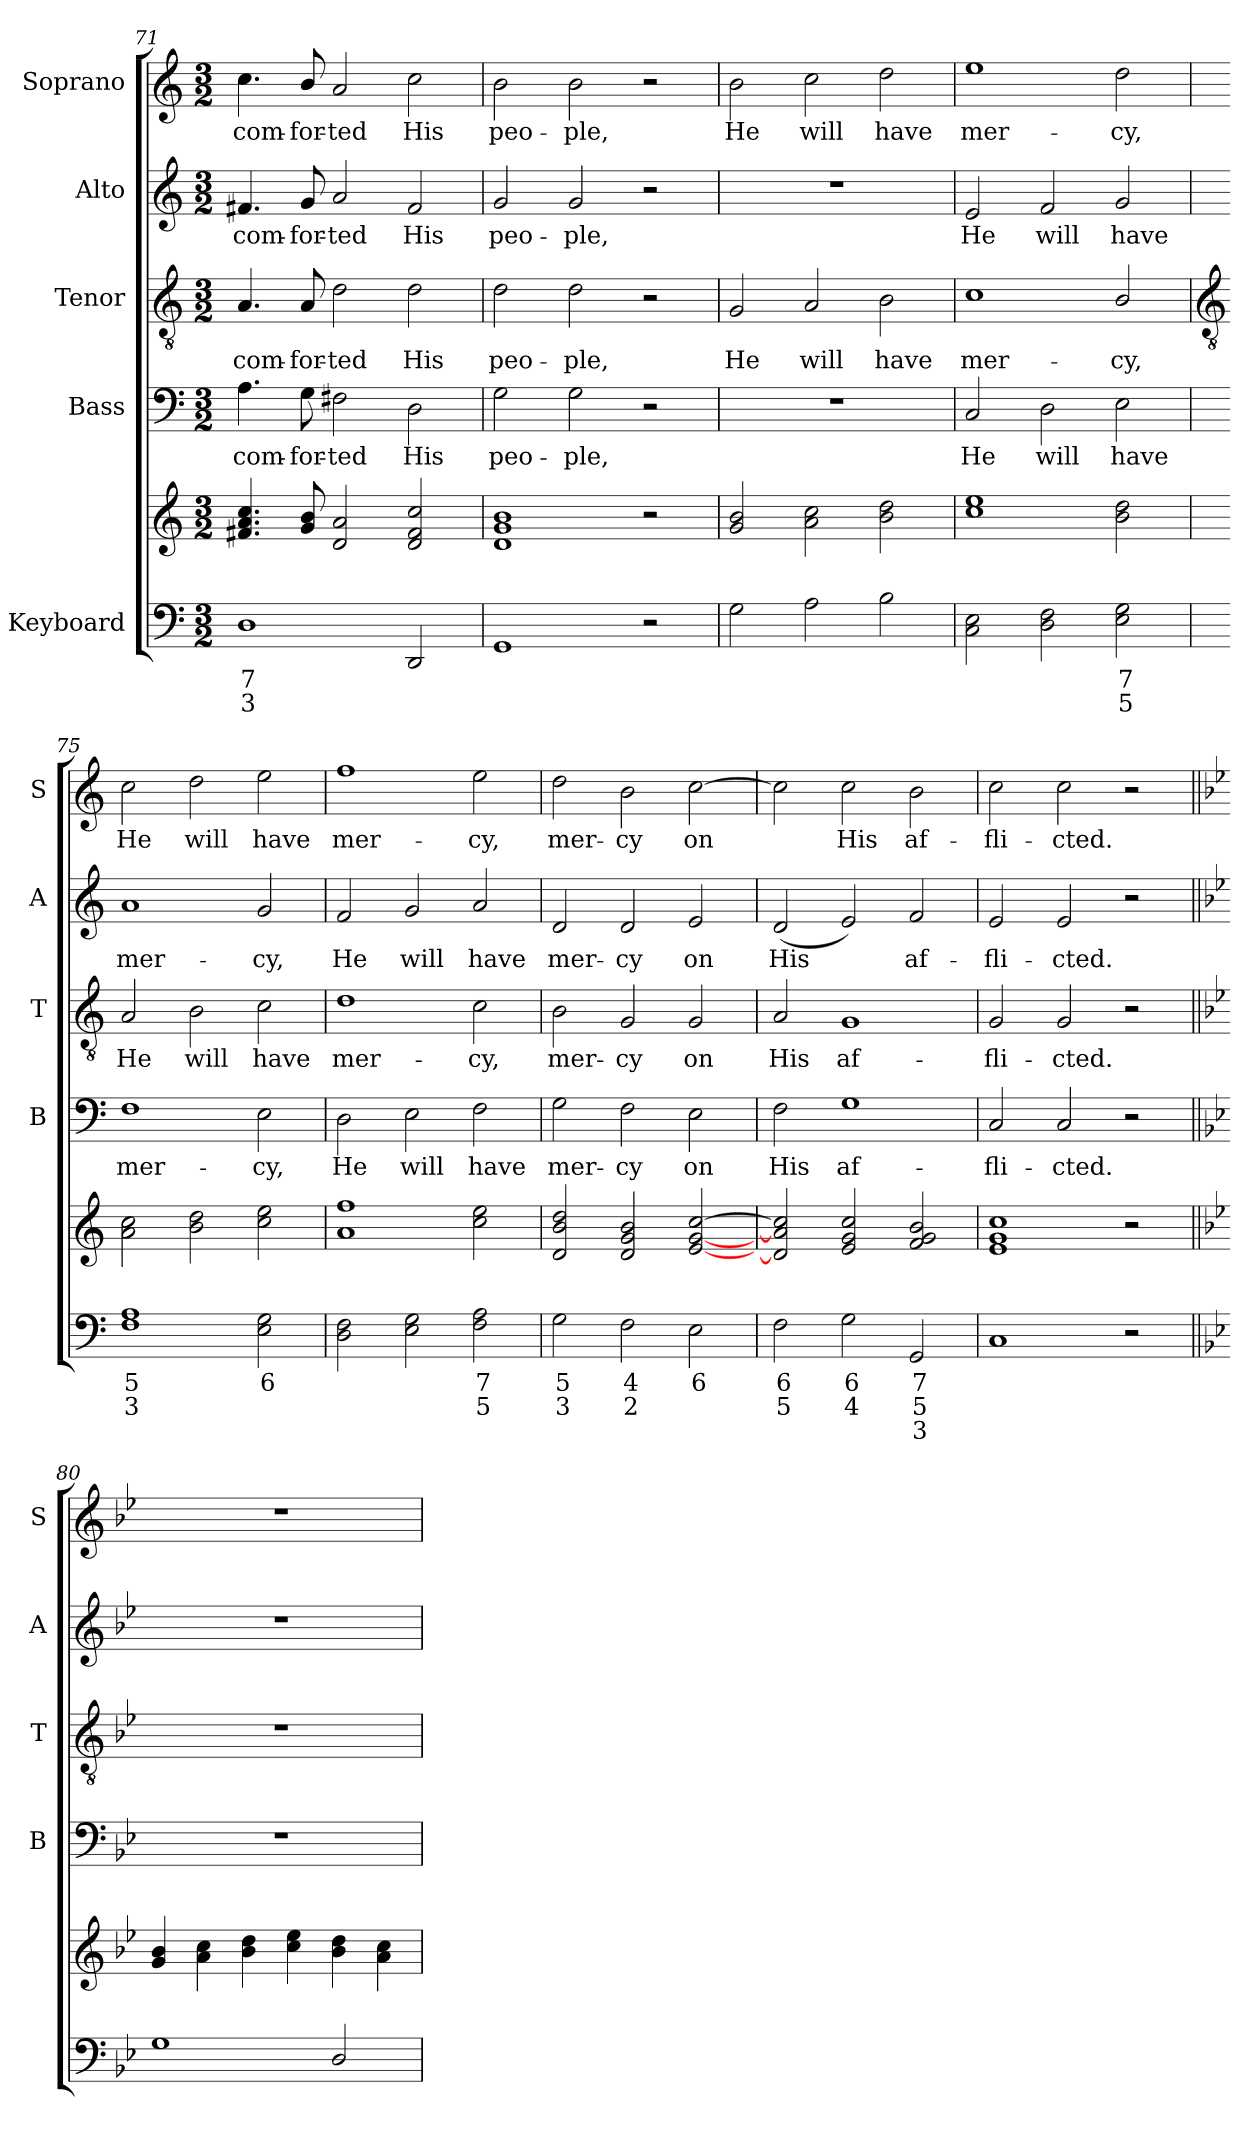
**kern	**text	**text	**text	**kern	**kern	**text	**kern	**text	**kern	**text	**kern	**text
*part5	*part5	*part5	*part5	*part5	*part4	*part4	*part3	*part3	*part2	*part2	*part1	*part1
*staff6	*staff6	*staff6	*staff6	*staff5	*staff4	*staff4	*staff3	*staff3	*staff2	*staff2	*staff1	*staff1
*I"Keyboard	*	*	*	*	*I"Bass	*	*I"Tenor	*	*I"Alto	*	*I"Soprano	*
*	*	*	*	*	*I'B	*	*I'T	*	*I'A	*	*I'S	*
*clefF4	*	*	*	*clefG2	*clefF4	*	*clefGv2	*	*clefG2	*	*clefG2	*
*k[]	*	*	*	*k[]	*k[]	*	*k[]	*	*k[]	*	*k[]	*
*C:	*	*	*	*C:	*C:	*	*C:	*	*C:	*	*C:	*
*M3/2	*	*	*	*M3/2	*M3/2	*	*M3/2	*	*M3/2	*	*M3/2	*
=71	=71	=71	=71	=71	=71	=71	=71	=71	=71	=71	=71	=71
!	!LO:LY:b	!LO:LY:b	!	!	!	!LO:LY:b	!	!LO:LY:b	!	!LO:LY:b	!	!LO:LY:b
1D	7	3	.	4.f#X 4.a 4.cc	4.A	com-	4.A	com-	4.f#X	com-	4.cc	com-
!	!	!	!	!	!	!LO:LY:b	!	!LO:LY:b	!	!LO:LY:b	!	!LO:LY:b
.	.	.	.	8g 8b	8G	-for-	8A	-for-	8g	-for-	8b/	-for-
!	!	!	!	!	!	!LO:LY:b	!	!LO:LY:b	!	!LO:LY:b	!	!LO:LY:b
.	.	.	.	2d 2a	2F#X	-ted	2d	-ted	2a	-ted	2a	-ted
!	!	!	!	!	!	!LO:LY:b	!	!LO:LY:b	!	!LO:LY:b	!	!LO:LY:b
2DD	.	.	.	2d 2f# 2cc	2D	His	2d	His	2f#	His	2cc	His
=72	=72	=72	=72	=72	=72	=72	=72	=72	=72	=72	=72	=72
!	!	!	!	!	!	!LO:LY:b	!	!LO:LY:b	!	!LO:LY:b	!	!LO:LY:b
1GG	.	.	.	1d 1g 1b	2G	peo-	2d	peo-	2g	peo-	2b	peo-
!	!	!	!	!	!	!LO:LY:b	!	!LO:LY:b	!	!LO:LY:b	!	!LO:LY:b
.	.	.	.	.	2G	-ple,	2d	-ple,	2g	-ple,	2b	-ple,
2r	.	.	.	2r	2r	.	2r	.	2r	.	2r	.
=73	=73	=73	=73	=73	=73	=73	=73	=73	=73	=73	=73	=73
!	!	!	!	!	!LO:N:vis=1	!	!	!LO:LY:b	!LO:N:vis=1	!	!	!LO:LY:b
2G	.	.	.	2g 2b	1.r	.	2G	He	1.r	.	2b	He
!	!	!	!	!	!	!	!	!LO:LY:b	!	!	!	!LO:LY:b
2A	.	.	.	2a 2cc	.	.	2A	will	.	.	2cc	will
!	!	!	!	!	!	!	!	!LO:LY:b	!	!	!	!LO:LY:b
2B	.	.	.	2b 2dd	.	.	2B	have	.	.	2dd	have
=74	=74	=74	=74	=74	=74	=74	=74	=74	=74	=74	=74	=74
!	!	!	!	!	!	!LO:LY:b	!	!LO:LY:b	!	!LO:LY:b	!	!LO:LY:b
2C 2E	.	.	.	1cc 1ee	2C	He	1c	mer-	2e	He	1ee	mer-
!	!	!	!	!	!	!LO:LY:b	!	!	!	!LO:LY:b	!	!
2D 2F	.	.	.	.	2D	will	.	.	2f	will	.	.
!	!LO:LY:b	!LO:LY:b	!	!	!	!LO:LY:b	!	!LO:LY:b	!	!LO:LY:b	!	!LO:LY:b
2E 2G	7	5	.	2b 2dd	2E	have	2B/	-cy,	2g	have	2dd	-cy,
!!LO:LB:g=z
=75	=75	=75	=75	=75	=75	=75	=75	=75	=75	=75	=75	=75
*	*	*	*	*	*	*	*clefGv2	*	*	*	*	*
!	!LO:LY:b	!LO:LY:b	!	!	!	!LO:LY:b	!	!LO:LY:b	!	!LO:LY:b	!	!LO:LY:b
1F 1A	5	3	.	2a 2cc	1F	mer-	2A	He	1a	mer-	2cc	He
!	!	!	!	!	!	!	!	!LO:LY:b	!	!	!	!LO:LY:b
.	.	.	.	2b 2dd	.	.	2B	will	.	.	2dd	will
!	!LO:LY:b	!	!	!	!	!LO:LY:b	!	!LO:LY:b	!	!LO:LY:b	!	!LO:LY:b
2E 2G	6	.	.	2cc 2ee	2E	-cy,	2c	have	2g	-cy,	2ee	have
=76	=76	=76	=76	=76	=76	=76	=76	=76	=76	=76	=76	=76
!	!	!	!	!	!	!LO:LY:b	!	!LO:LY:b	!	!LO:LY:b	!	!LO:LY:b
2D 2F	.	.	.	1a 1ff	2D	He	1d	mer-	2f	He	1ff	mer-
!	!	!	!	!	!	!LO:LY:b	!	!	!	!LO:LY:b	!	!
2E 2G	.	.	.	.	2E	will	.	.	2g	will	.	.
!	!LO:LY:b	!LO:LY:b	!	!	!	!LO:LY:b	!	!LO:LY:b	!	!LO:LY:b	!	!LO:LY:b
2F 2A	7	5	.	2cc 2ee	2F	have	2c	-cy,	2a	have	2ee	-cy,
=77	=77	=77	=77	=77	=77	=77	=77	=77	=77	=77	=77	=77
!	!LO:LY:b	!LO:LY:b	!	!	!	!LO:LY:b	!	!LO:LY:b	!	!LO:LY:b	!	!LO:LY:b
2G	5	3	.	2d 2b 2dd	2G	mer-	2B	mer-	2d	mer-	2dd	mer-
!	!LO:LY:b	!LO:LY:b	!	!	!	!LO:LY:b	!	!LO:LY:b	!	!LO:LY:b	!	!LO:LY:b
2F	4	2	.	2d 2g 2b	2F	-cy	2G	-cy	2d	-cy	2b	-cy
!	!LO:LY:b	!	!	!	!	!LO:LY:b	!	!LO:LY:b	!	!LO:LY:b	!	!LO:LY:b
2E	6	.	.	[2e [2g [2cc	2E	on	2G	on	2e	on	[2cc	on
=78	=78	=78	=78	=78	=78	=78	=78	=78	=78	=78	=78	=78
!	!LO:LY:b	!LO:LY:b	!	!	!	!LO:LY:b	!	!LO:LY:b	!	!LO:LY:b	!	!
2F	6	5	.	2d] 2a] 2cc]	2F	His	2A/	His	(<2d	His	2cc]	.
!	!LO:LY:b	!LO:LY:b	!	!	!	!LO:LY:b	!	!LO:LY:b	!	!	!	!LO:LY:b
2G	6	4	.	2e 2g 2cc	1G	af-	1G	af-	2e)	.	2cc	His
!	!LO:LY:b	!LO:LY:b	!LO:LY:b	!	!	!	!	!	!	!LO:LY:b	!	!LO:LY:b
2GG	7	5	3	2f 2g 2b	.	.	.	.	2f	af-	2b	af-
=79	=79	=79	=79	=79	=79	=79	=79	=79	=79	=79	=79	=79
!	!	!	!	!	!	!LO:LY:b	!	!LO:LY:b	!	!LO:LY:b	!	!LO:LY:b
1C	.	.	.	1e 1g 1cc	2C	-fli-	2G	-fli-	2e	-fli-	2cc	-fli-
!	!	!	!	!	!	!LO:LY:b	!	!LO:LY:b	!	!LO:LY:b	!	!LO:LY:b
.	.	.	.	.	2C	-cted.	2G	-cted.	2e	-cted.	2cc	-cted.
2r	.	.	.	2r	2r	.	2r	.	2r	.	2r	.
=80||	=80||	=80||	=80||	=80||	=80||	=80||	=80||	=80||	=80||	=80||	=80||	=80||
*k[b-e-]	*	*	*	*k[b-e-]	*k[b-e-]	*	*k[b-e-]	*	*k[b-e-]	*	*k[b-e-]	*
*B-:	*	*	*	*B-:	*B-:	*	*B-:	*	*B-:	*	*B-:	*
!	!	!	!	!	!LO:N:vis=1	!	!LO:N:vis=1	!	!LO:N:vis=1	!	!LO:N:vis=1	!
1G	.	.	.	4g 4b-	1.r	.	1.r	.	1.r	.	1.r	.
.	.	.	.	4a 4cc	.	.	.	.	.	.	.	.
.	.	.	.	4b- 4dd	.	.	.	.	.	.	.	.
.	.	.	.	4cc 4ee-	.	.	.	.	.	.	.	.
2D/	.	.	.	4b- 4dd	.	.	.	.	.	.	.	.
.	.	.	.	4a 4cc	.	.	.	.	.	.	.	.
=	=	=	=	=	=	=	=	=	=	=	=	=
*-	*-	*-	*-	*-	*-	*-	*-	*-	*-	*-	*-	*-
